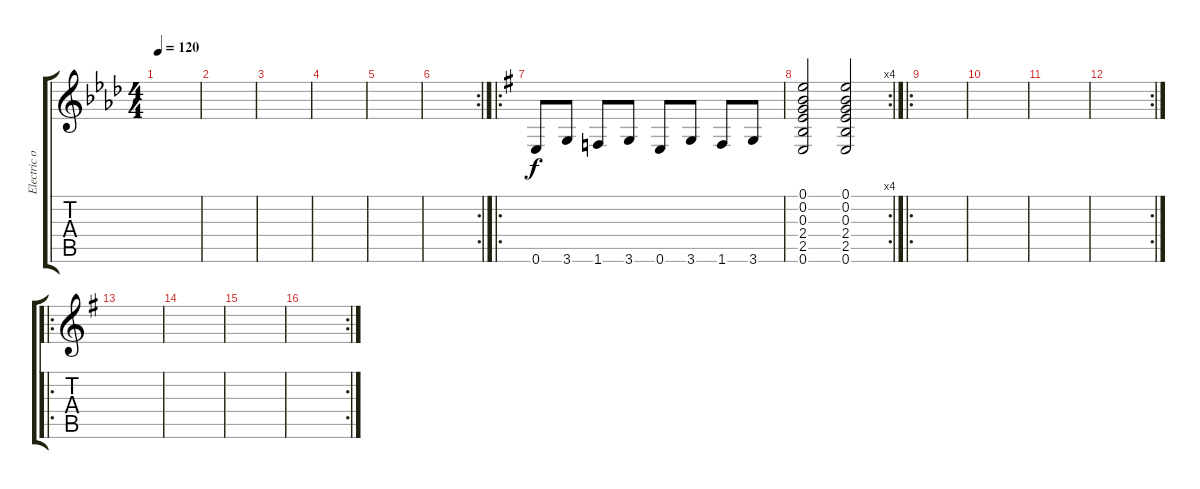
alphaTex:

\track ("Electric overdriven guitar" "Electric o") {instrument overdrivenguitar}
\staff {score tabs}
\tuning (E4 B3 G3 D3 A2 E2) {hide}
\ts (4 4)
\tempo 120
\clef g2
\ks fminor
|
|
|
|
|
\rc 2
|
\ro
\ks eminor
0.6.8 3.6.8 1.6.8 3.6.8 0.6.8 3.6.8 1.6.8 3.6.8 |
\rc 4
(0.1 0.2 0.3 2.4 2.5 0.6).2 (0.1 0.2 0.3 2.4 2.5 0.6).2 |
\ro
|
|
|
\rc 2
|
\ro
|
|
|
\rc 2
